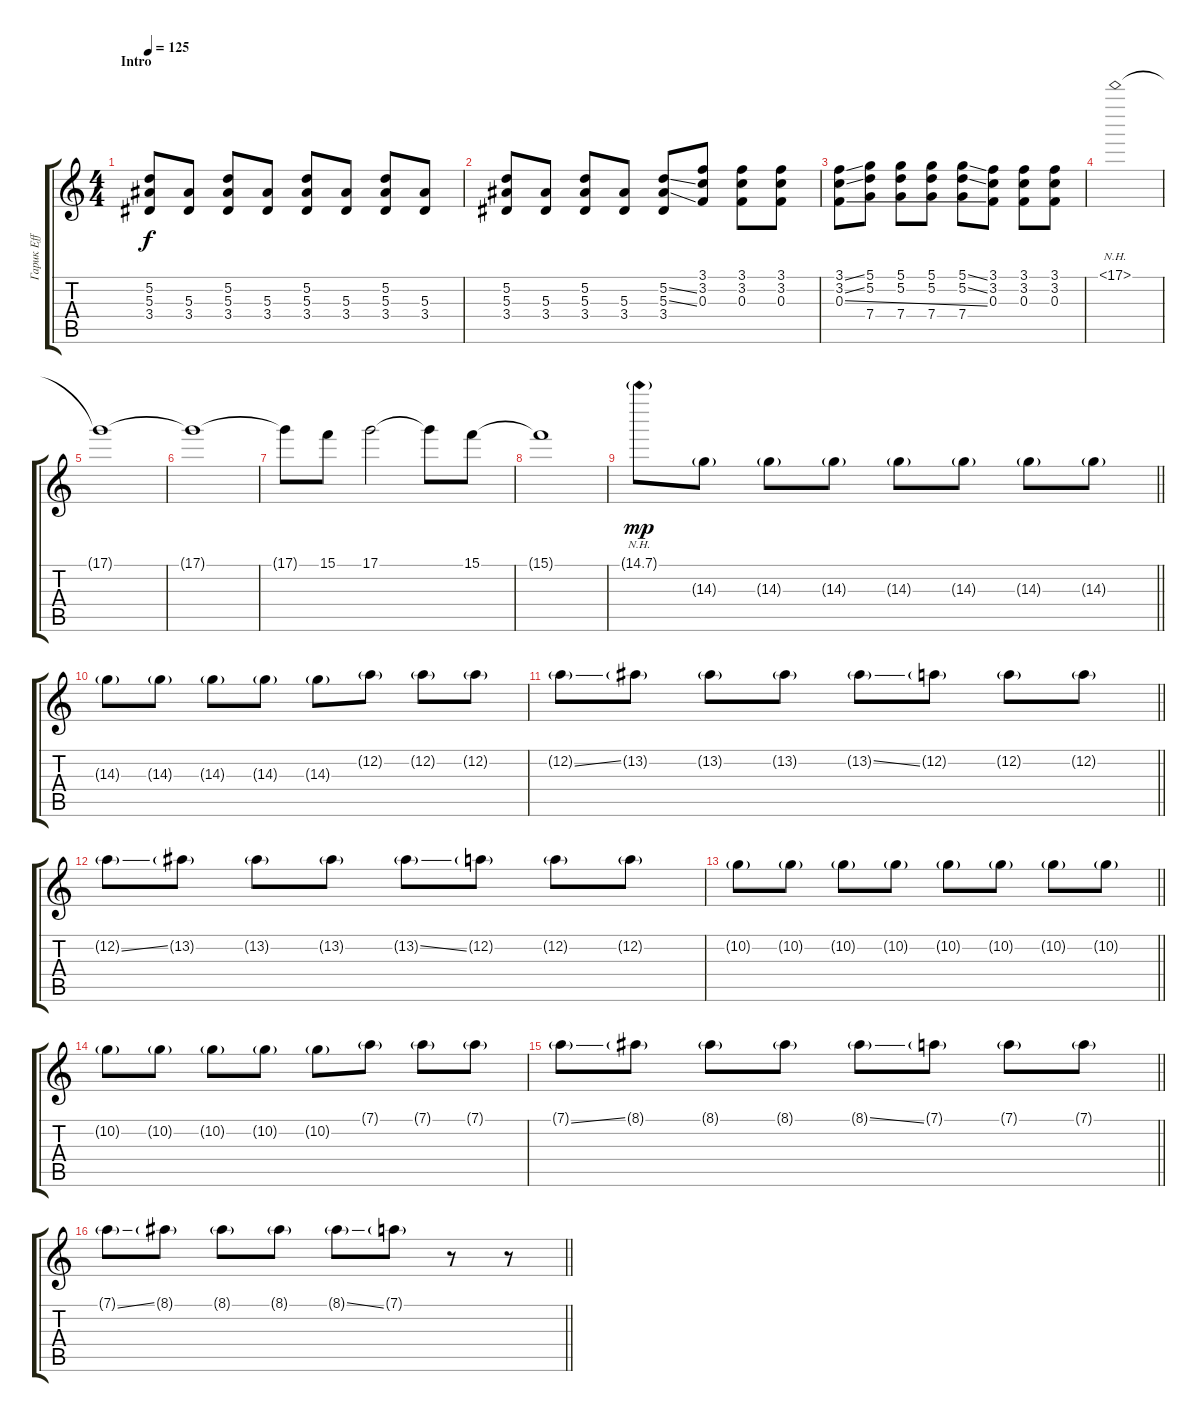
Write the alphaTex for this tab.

\track ("Гарик Eff" "Гарик Eff") {instrument overdrivenguitar}
\staff {score tabs}
\tuning (D4 A3 F3 C3 G2 C2) {hide}
\ts (4 4)
\section ("" "Intro")
\tempo 125
\clef g2
\ks c
(5.2 5.3 3.4).8{dy f volume 5 instrument acousticguitarsteel} (5.3 3.4).8 (5.2 5.3 3.4).8 (5.3 3.4).8 (5.2 5.3 3.4).8 (5.3 3.4).8 (5.2 5.3 3.4).8 (5.3 3.4).8 |
(5.2 5.3 3.4).8 (5.3 3.4).8 (5.2 5.3 3.4).8 (5.3 3.4).8 (5.2{ss} 5.3{ss} 3.4).8 (3.1 3.2 0.3).8 (3.1 3.2 0.3).8 (3.1 3.2 0.3).8 |
(3.1{ss} 3.2{ss} 0.3{ss}).8 (5.1 5.2 7.4).8 (5.1 5.2 7.4).8 (5.1 5.2 7.4).8 (5.1{ss} 5.2{ss} 7.4).8 (3.1 3.2 0.3).8 (3.1 3.2 0.3).8 (3.1 3.2 0.3).8 |
17.1{nh}.1{volume 8 instrument stringensemble1} |
17.1{t}.1 |
17.1{t}.1 |
17.1{t}.8 15.1.8 17.1.2 17.1{t}.8 15.1.8 |
15.1{t}.1 |
\barLineRight lightlight
15.1{nh g}.8{dy mp volume 14 instrument overdrivenguitar} 14.3{g}.8 14.3{g}.8 14.3{g}.8 14.3{g}.8 14.3{g}.8 14.3{g}.8 14.3{g}.8 |
14.3{g}.8 14.3{g}.8 14.3{g}.8 14.3{g}.8 14.3{g}.8 12.2{g}.8 12.2{g}.8 12.2{g}.8 |
\barLineRight lightlight
12.2{ss g}.8 13.2{g}.8 13.2{g}.8 13.2{g}.8 13.2{ss g}.8 12.2{g}.8 12.2{g}.8 12.2{g}.8 |
12.2{ss g}.8 13.2{g}.8 13.2{g}.8 13.2{g}.8 13.2{ss g}.8 12.2{g}.8 12.2{g}.8 12.2{g}.8 |
\barLineRight lightlight
10.2{g}.8 10.2{g}.8 10.2{g}.8 10.2{g}.8 10.2{g}.8 10.2{g}.8 10.2{g}.8 10.2{g}.8 |
10.2{g}.8 10.2{g}.8 10.2{g}.8 10.2{g}.8 10.2{g}.8 7.1{g}.8 7.1{g}.8 7.1{g}.8 |
\barLineRight lightlight
7.1{ss g}.8 8.1{g}.8 8.1{g}.8 8.1{g}.8 8.1{ss g}.8 7.1{g}.8 7.1{g}.8 7.1{g}.8 |
\barLineRight lightlight
7.1{ss g}.8 8.1{g}.8 8.1{g}.8 8.1{g}.8 8.1{ss g}.8 7.1{g}.8 r.8 r.8
